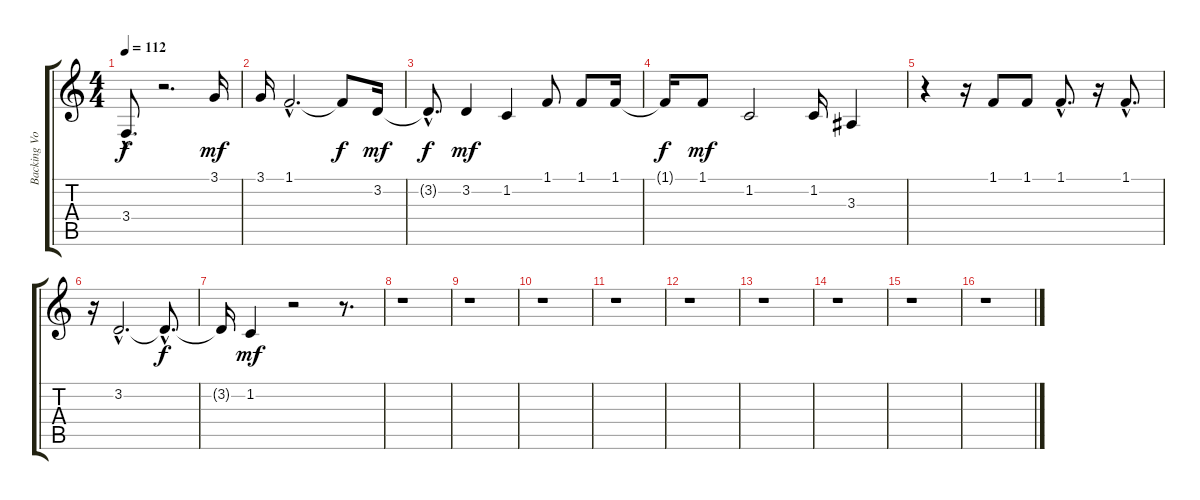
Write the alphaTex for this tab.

\track ("Backing Voices" "Backing Vo") {instrument tenorsax}
\staff {score tabs}
\tuning (E4 B3 G3 D3 A2 E2) {hide}
\ts (4 4)
\tempo 112
\clef g2
\ks c
3.4{hac t}.8{d dy f} r.2{d} 3.1.16{dy mf} |
3.1.16 1.1{hac}.2{d} 1.1{t}.8{dy f} 3.2.16{dy mf} |
3.2{hac t}.8{d dy f} 3.2.4{dy mf} 1.2.4 1.1.8 1.1.8 1.1.16 |
1.1{t}.16{dy f} 1.1.8{dy mf} 1.2.2 1.2.16 3.3.4 |
r.4 r.16 1.1.8 1.1.8 1.1{hac}.8{d} r.16 1.1{hac}.8{d} |
r.16 3.2{hac}.2{d} 3.2{hac t}.8{d dy f} |
3.2{t}.16 1.2.4{dy mf} r.2 r.8{d} |
r.1 |
r.1 |
r.1 |
r.1 |
r.1 |
r.1 |
r.1 |
r.1 |
r.1
